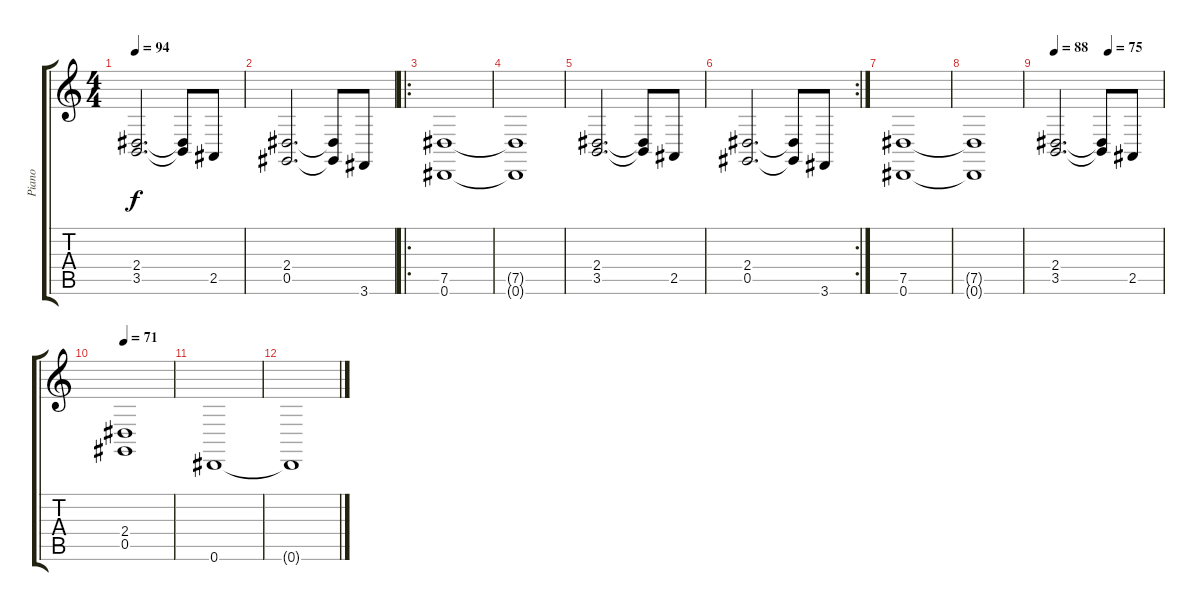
\track ("Piano" "Piano") {instrument brightacousticpiano}
\staff {score tabs}
\tuning (Eb4 Bb3 Gb3 Db3 Ab2 Eb2) {hide}
\ts (4 4)
\tempo 94
\clef g2
\ks c
(2.4 3.5).2{d dy f} (2.4{t} 3.5{t}).8 2.5.8 |
(2.4 0.5).2{d} (2.4{t} 0.5{t}).8 3.6.8 |
\ro
(7.5 0.6).1 |
(7.5{t} 0.6{t}).1 |
(2.4 3.5).2{d} (2.4{t} 3.5{t}).8 2.5.8 |
\rc 2
(2.4 0.5).2{d} (2.4{t} 0.5{t}).8 3.6.8 |
(7.5 0.6).1 |
(7.5{t} 0.6{t}).1 |
\tempo 88
\tempo (75 0.5)
(2.4 3.5).2{d} (2.4{t} 3.5{t}).8 2.5.8 |
\tempo 71
(2.4 0.5).1 |
0.6.1 |
0.6{t}.1
